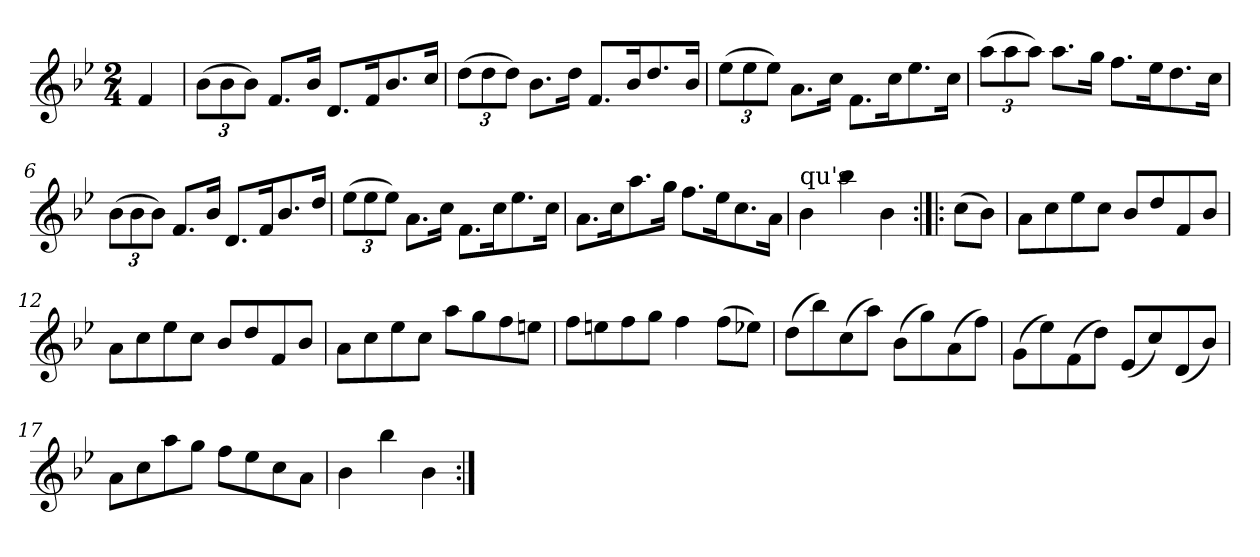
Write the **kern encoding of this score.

**kern
*part1
*staff1
*clefG2
*k[b-e-]
*B-:
*M2/4
*MM160
=1
4f/
=2
*Xbrackettup
(>12b-\L
12b-\
12b-\J)
8.f/L
16b-/Jk
8.d/L
16f/K
8.b-/
16cc/Jk
=3
(>12dd\L
12dd\
12dd\J)
8.b-\L
16dd\Jk
8.f/L
16b-/K
8.dd/
16b-/Jk
=4
(>12ee-\L
12ee-\
12ee-\J)
8.a\L
16cc\Jk
8.f\L
16cc\K
8.ee-\
16cc\Jk
=5
(>12aa\L
12aa\
12aa\J)
8.aa\L
16gg\Jk
8.ff\L
16ee-\K
8.dd\
16cc\Jk
!!LO:LB:g=z
=6
(>12b-\L
12b-\
12b-\J)
8.f/L
16b-/Jk
8.d/L
16f/K
8.b-/
16dd/Jk
=7
(>12ee-\L
12ee-\
12ee-\J)
8.a\L
16cc\Jk
8.f\L
16cc\K
8.ee-\
16cc\Jk
=8
8.a\L
16cc\K
8.aa\
16gg\Jk
8.ff\L
16ee-\K
8.cc\
16a\Jk
=9
!LO:TX:a:t=qu's
4b-\
4bb-\
4b-\
!!LO:LB:g=z
=10:|!|:
(>8cc\L
8b-\J)
=11
8a\L
8cc\
8ee-\
8cc\J
8b-/L
8dd/
8f/
8b-/J
=12
8a\L
8cc\
8ee-\
8cc\J
8b-/L
8dd/
8f/
8b-/J
=13
8a\L
8cc\
8ee-\
8cc\J
8aa\L
8gg\
8ff\
8een\J
=14
8ff\L
8een\
8ff\
8gg\J
4ff\
(>8ff\L
8ee-X\J)
!!LO:LB:g=z
=15
(>8dd\L
8bb-\)
(>8cc\
8aa\J)
(>8b-\L
8gg\)
(>8a\
8ff\J)
=16
(>8g\L
8ee-\)
(>8f\
8dd\J)
(<8e-/L
8cc/)
(<8d/
8b-/J)
=17
8a\L
8cc\
8aa\
8gg\J
8ff\L
8ee-\
8cc\
8a\J
=18
4b-\
4bb-\
4b-\
=:|!
*-
